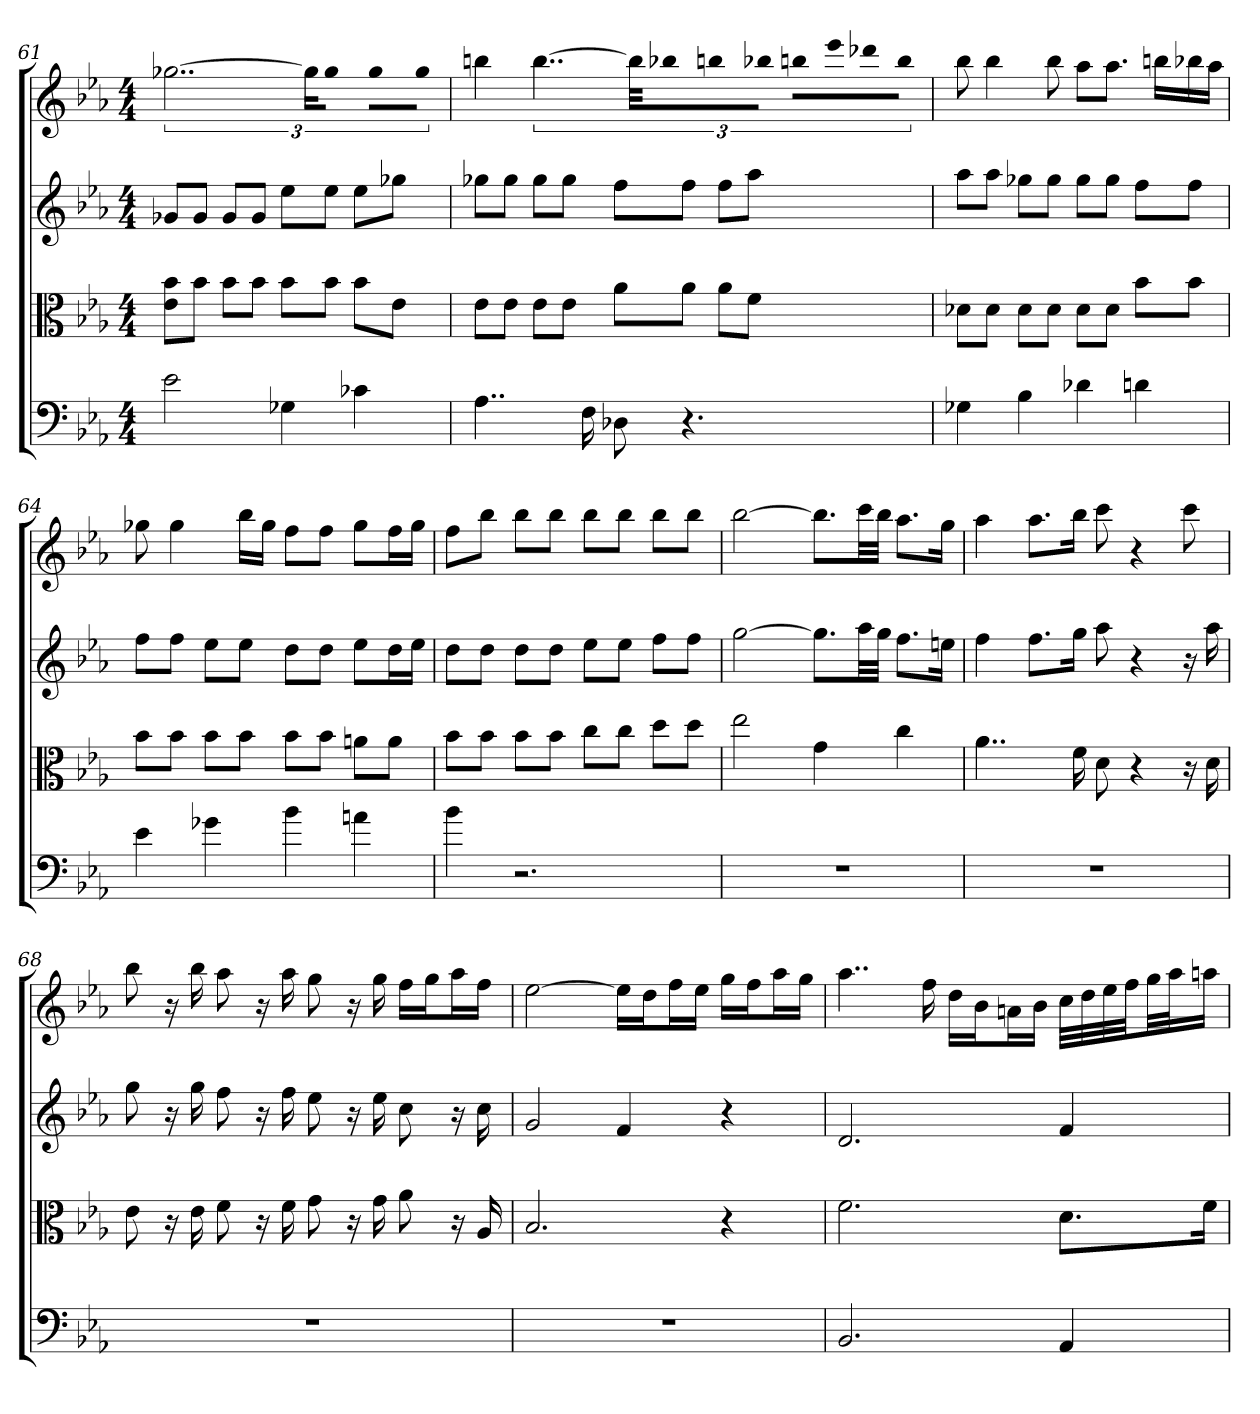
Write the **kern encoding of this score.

**kern	**kern	**kern	**kern
*part4	*part3	*part2	*part1
*staff4	*staff3	*staff2	*staff1
*clefF4	*clefC3	*	*
*k[b-e-a-]	*k[b-e-a-]	*k[b-e-a-]	*k[b-e-a-]
*E-:	*E-:	*E-:	*E-:
*M4/4	*M4/4	*M4/4	*M4/4
=61	=61	=61	=61
2e-	8e-\ 8b-\L	8g-XL	[3..gg-X
.	8b-\J	8g-J	.
.	8b-\L	8g-L	.
.	8b-\J	8g-J	.
4G-X	8b-\L	8ee-L	.
.	.	.	24gg-KL]
.	8b-\J	8ee-J	8gg-J
4c-X	8b-\L	8ee-L	8gg-L
.	8e-\J	8gg-XJ	8gg-J
=62	=62	=62	=62
4..A-	8e-\L	8gg-XL	4bbn
.	8e-\J	8gg-J	.
.	8e-\L	8gg-L	[6..bb
.	8e-\J	8gg-J	.
16F	.	.	.
8D-X	8a-\L	8ffL	.
.	.	.	48bbKLL]
.	.	.	16bb-XJ
4.r	8a-\J	8ffJ	16bbnL
.	.	.	16bb-XJJ
.	8a-\L	8ffL	16bbnLL
.	.	.	16eee-J
.	8f\J	8aa-J	16ddd-XL
.	.	.	16bbJJ
=63	=63	=63	=63
4G-X	8d-X\L	8aa-L	8bb-
.	8d-\J	8aa-J	4bb-
4B-	8d-\L	8gg-XL	.
.	8d-\J	8gg-J	8bb-
4d-X	8d-\L	8gg-L	8aa-L
.	8d-\J	8gg-J	8.aa-J
4dn	8b-\L	8ffL	.
.	.	.	16bbnLL
.	8b-\J	8ffJ	16bb-X
.	.	.	16aa-JJ
=64	=64	=64	=64
4e-	8b-\L	8ffL	8gg-X
.	8b-\J	8ffJ	4gg-
4g-X	8b-\L	8ee-L	.
.	8b-\J	8ee-J	16bb-LL
.	.	.	16gg-JJ
4b-	8b-\L	8ddL	8ffL
.	8b-\J	8ddJ	8ffJ
4an	8an\L	8ee-L	8gg-L
.	8a\J	16ddL	16ffL
.	.	16ee-JJ	16gg-JJ
=65	=65	=65	=65
4b-	8b-\L	8ddL	8ffL
.	8b-\J	8ddJ	8bb-J
2.r	8b-\L	8ddL	8bb-L
.	8b-\J	8ddJ	8bb-J
.	8cc\L	8ee-L	8bb-L
.	8cc\J	8ee-J	8bb-J
.	8dd\L	8ffL	8bb-L
.	8dd\J	8ffJ	8bb-J
=66	=66	=66	=66
1r	2ee-	[2gg	[2bb-
.	4g	8.ggL]	8.bb-L]
.	.	32aa-LL	32cccLL
.	.	32ggJJJ	32bb-JJJ
.	4cc	8.ffL	8.aa-L
.	.	16eenJk	16ggJk
=67	=67	=67	=67
1r	4..a-	4ff	4aa-
.	.	8.ffL	8.aa-L
.	16f	16ggJk	16bb-Jk
.	8d	8aa-	8ccc
.	4r	4r	4r
.	16r	16r	8ccc
.	16d	16aa-	.
=68	=68	=68	=68
1r	8e-	8gg	8bb-
.	16r	16r	16r
.	16e-	16gg	16bb-
.	8f	8ff	8aa-
.	16r	16r	16r
.	16f	16ff	16aa-
.	8g	8ee-	8gg
.	16r	16r	16r
.	16g	16ee-	16gg
.	8a-	8cc	16ffLL
.	.	.	16ggJ
.	16r	16r	16aa-L
.	16A-	16cc	16ffJJ
=69	=69	=69	=69
1r	2.B-	2g	[2ee-
.	.	4f	16ee-LL]
.	.	.	16ddJ
.	.	.	16ffL
.	.	.	16ee-JJ
.	4r	4r	16ggLL
.	.	.	16ffJ
.	.	.	16aa-L
.	.	.	16ggJJ
=70	=70	=70	=70
2.BB-	2.f	2.d	4..aa-
.	.	.	16ff
.	.	.	16ddLL
.	.	.	16b-J
.	.	.	16anL
.	.	.	16b-JJ
4AA-	8.d\L	4f	32ccLLL
.	.	.	32dd
.	.	.	32ee-
.	.	.	32ffJJ
.	.	.	32ggLL
.	.	.	32aa-J
.	16f\Jk	.	16aanJJ
=	=	=	=
*-	*-	*-	*-
